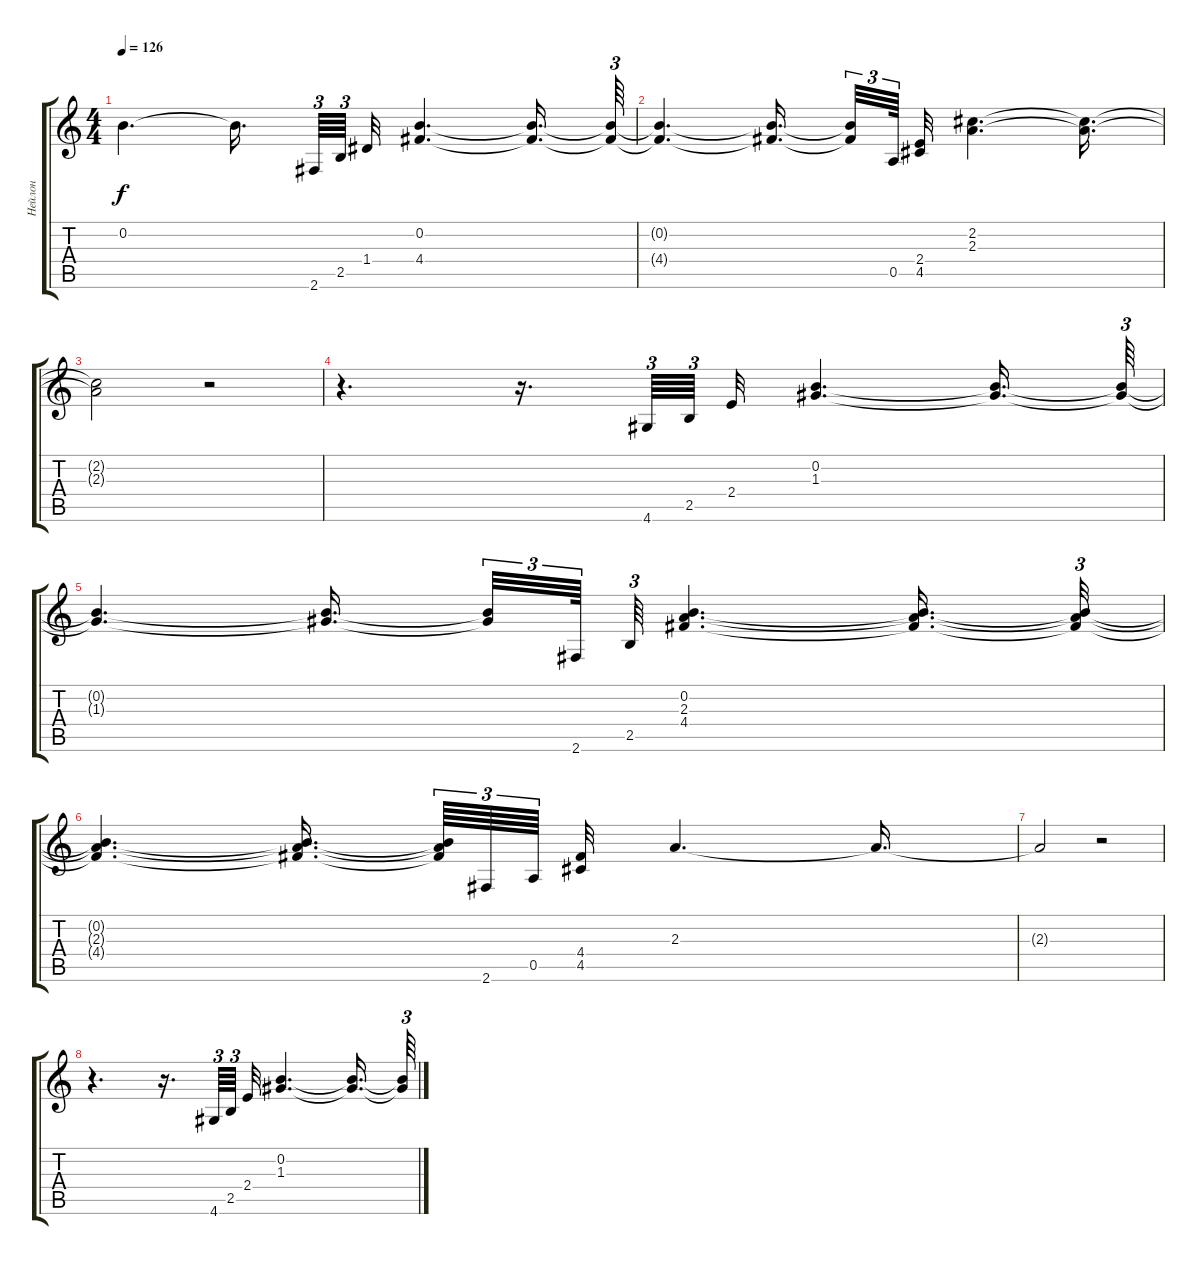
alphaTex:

\track ("Нейлон" "Нейлон") {instrument acousticguitarnylon}
\staff {score tabs}
\tuning (E4 B3 G3 D3 A2 E2) {hide}
\ts (4 4)
\tempo 126
\clef g2
\ks c
0.2{t}.4{d dy f} 0.2{t}.16{d} 2.6.64{tu (3 2)} 2.5.64{tu (3 2)} 1.4.32 (0.2 4.4).4{d} (0.2{t} 4.4{t}).16{d} (0.2{t} 4.4{t}).64{tu (3 2)} |
(0.2{t} 4.4{t}).4{d} (0.2{t} 4.4{t}).16{d} (0.2{t} 4.4{t}).32{tu (3 2)} 0.5.64{tu (3 2)} (2.4 4.5).32 (2.2 2.3).4{d} (2.2{t} 2.3{t}).16{d} |
(2.2{t} 2.3{t}).2 r.2 |
r.4{d} r.16{d} 4.6.64{tu (3 2)} 2.5.64{tu (3 2)} 2.4.32 (0.2 1.3).4{d} (0.2{t} 1.3{t}).16{d} (0.2{t} 1.3{t}).64{tu (3 2)} |
(0.2{t} 1.3{t}).4{d} (0.2{t} 1.3{t}).16{d} (0.2{t} 1.3{t}).32{tu (3 2)} 2.6.64{tu (3 2)} 2.5.64{tu (3 2)} (0.2 2.3 4.4).4{d} (0.2{t} 2.3{t} 4.4{t}).16{d} (0.2{t} 2.3{t} 4.4{t}).32{tu (3 2)} |
(0.2{t} 2.3{t} 4.4{t}).4{d} (0.2{t} 2.3{t} 4.4{t}).16{d} (0.2{t} 2.3{t} 4.4{t}).64{tu (3 2)} 2.6.64{tu (3 2)} 0.5.64{tu (3 2)} (4.4 4.5).32 2.3.4{d} 2.3{t}.16{d} |
2.3{t}.2 r.2 |
r.4{d} r.16{d} 4.6.64{tu (3 2)} 2.5.64{tu (3 2)} 2.4.32 (0.2 1.3).4{d} (0.2{t} 1.3{t}).16{d} (0.2{t} 1.3{t}).64{tu (3 2)}
